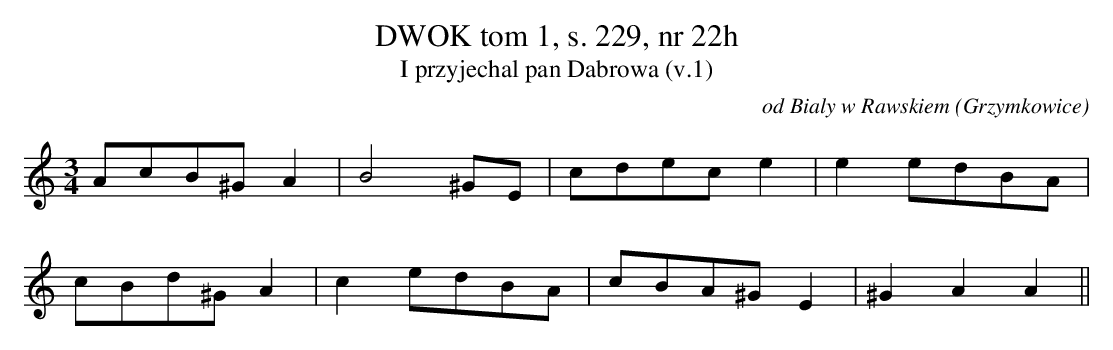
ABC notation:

X:1
T:DWOK tom 1, s. 229, nr 22h
T:I przyjechal pan Dabrowa (v.1)
O:od Bialy w Rawskiem (Grzymkowice)
M:3/4
L:1/8
K:C
AcB^GA2 | B4^GE |cdece2 | e2edBA |
cBd^GA2 | c2edBA |cBA^GE2 | ^G2A2A2||
